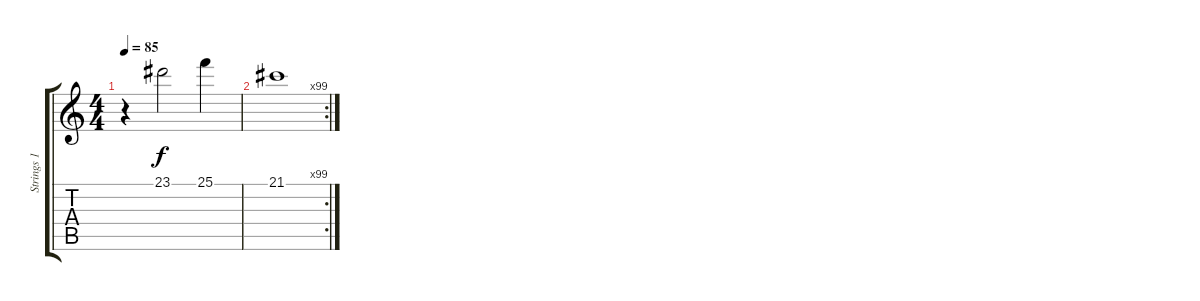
\track ("Strings 1" "Strings 1") {instrument tremolostrings}
\staff {score tabs}
\tuning (E4 B3 G3 D3 A2 E2) {hide}
\ts (4 4)
\tempo 85
\clef g2
\ks c
r.4{dy f} 23.1.2 25.1.4 |
\rc 99
21.1.1
